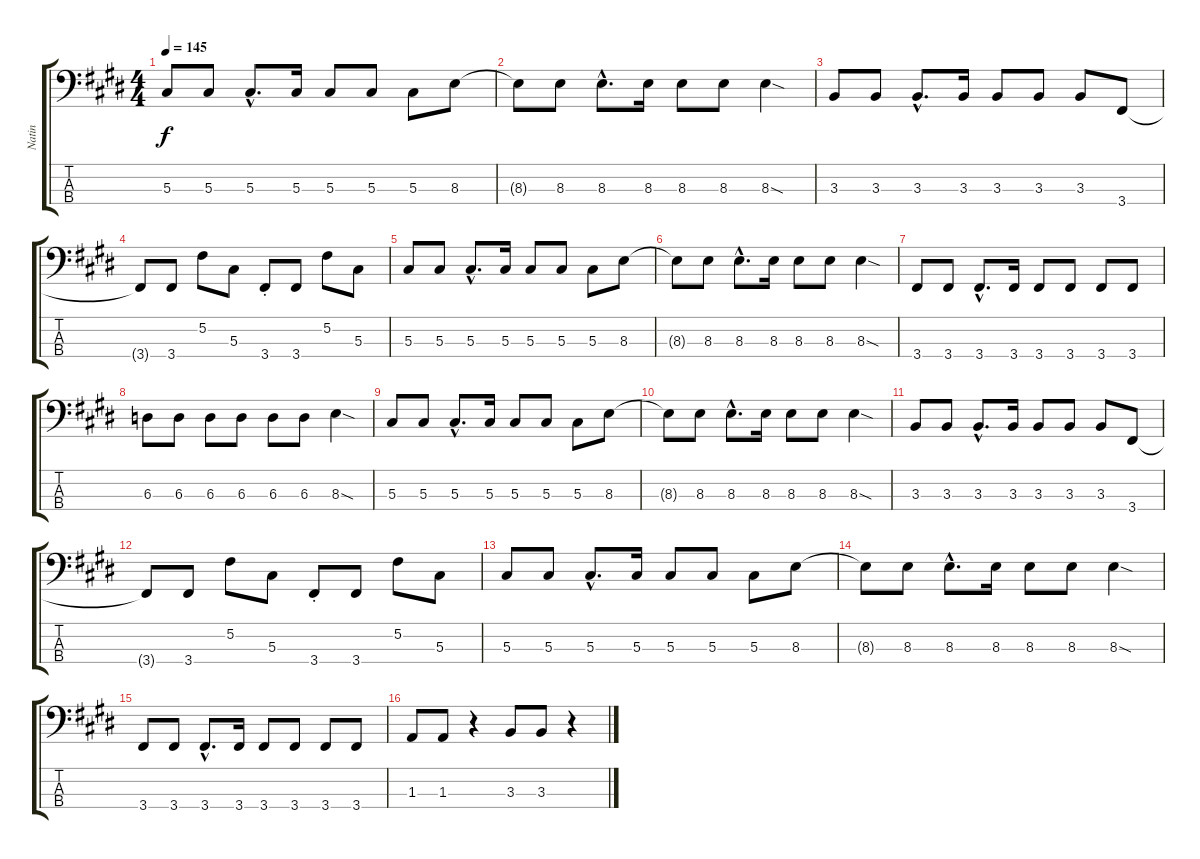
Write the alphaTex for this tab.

\track ("Natin" "Natin") {instrument electricbasspick}
\staff {score tabs}
\tuning (Gb2 Db2 Ab1 Eb1) {hide}
\ts (4 4)
\tempo 145
\clef f4
\ks c#minor
5.3.8{dy f} 5.3.8 5.3{hac}.8{d} 5.3.16 5.3.8 5.3.8 5.3.8 8.3.8 |
8.3{t}.8 8.3.8 8.3{hac}.8{d} 8.3.16 8.3.8 8.3.8 8.3{sod}.4 |
3.3.8 3.3.8 3.3{hac}.8{d} 3.3.16 3.3.8 3.3.8 3.3.8 3.4.8 |
3.4{t}.8 3.4.8 5.2.8 5.3.8 3.4{st}.8 3.4.8 5.2.8 5.3.8 |
5.3.8 5.3.8 5.3{hac}.8{d} 5.3.16 5.3.8 5.3.8 5.3.8 8.3.8 |
8.3{t}.8 8.3.8 8.3{hac}.8{d} 8.3.16 8.3.8 8.3.8 8.3{sod}.4 |
3.4.8 3.4.8 3.4{hac}.8{d} 3.4.16 3.4.8 3.4.8 3.4.8 3.4.8 |
6.3.8 6.3.8 6.3.8 6.3.8 6.3.8 6.3.8 8.3{sod}.4 |
5.3.8 5.3.8 5.3{hac}.8{d} 5.3.16 5.3.8 5.3.8 5.3.8 8.3.8 |
8.3{t}.8 8.3.8 8.3{hac}.8{d} 8.3.16 8.3.8 8.3.8 8.3{sod}.4 |
3.3.8 3.3.8 3.3{hac}.8{d} 3.3.16 3.3.8 3.3.8 3.3.8 3.4.8 |
3.4{t}.8 3.4.8 5.2.8 5.3.8 3.4{st}.8 3.4.8 5.2.8 5.3.8 |
5.3.8 5.3.8 5.3{hac}.8{d} 5.3.16 5.3.8 5.3.8 5.3.8 8.3.8 |
8.3{t}.8 8.3.8 8.3{hac}.8{d} 8.3.16 8.3.8 8.3.8 8.3{sod}.4 |
3.4.8 3.4.8 3.4{hac}.8{d} 3.4.16 3.4.8 3.4.8 3.4.8 3.4.8 |
1.3.8 1.3.8 r.4 3.3.8 3.3.8 r.4
